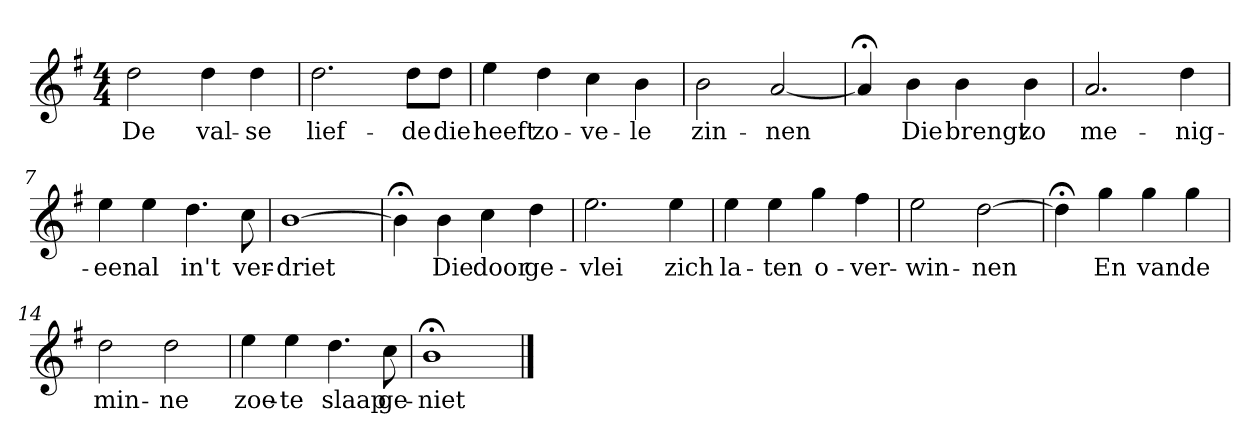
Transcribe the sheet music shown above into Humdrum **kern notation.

**kern	**text
*part1	*part1
*staff1	*staff1
*k[f#]	*
*G:	*
*M4/4	*
*MM120	*
=1	=1
2dd	De
4dd	val-
4dd	-se
=2	=2
2.dd	lief-
8ddL	-de
8ddJ	die
=3	=3
4ee	heeft
4dd	zo-
4cc	-ve-
4b	-le
=4	=4
2b	zin-
[2a	-nen
=5	=5
4a;<]	.
4b	Die
4b	brengt
4b	zo
=6	=6
2.a	me-
4dd	-nig-
=7	=7
4ee	-een
4ee	al
4.dd	in't
8cc	ver-
=8	=8
[1b	-driet
=9	=9
4b;<]	.
4b	Die
4cc	door
4dd	ge-
=10	=10
2.ee	-vlei
4ee	zich
=11	=11
4ee	la-
4ee	-ten
4gg	o-
4ff#	-ver-
=12	=12
2ee	-win-
[2dd	-nen
=13	=13
4dd;<]	.
4gg	En
4gg	van
4gg	de
=14	=14
2dd	min-
2dd	-ne
=15	=15
4ee	zoe-
4ee	-te
4.dd	slaap
8cc	ge-
=16	=16
1b;<	-niet
==	==
*-	*-
